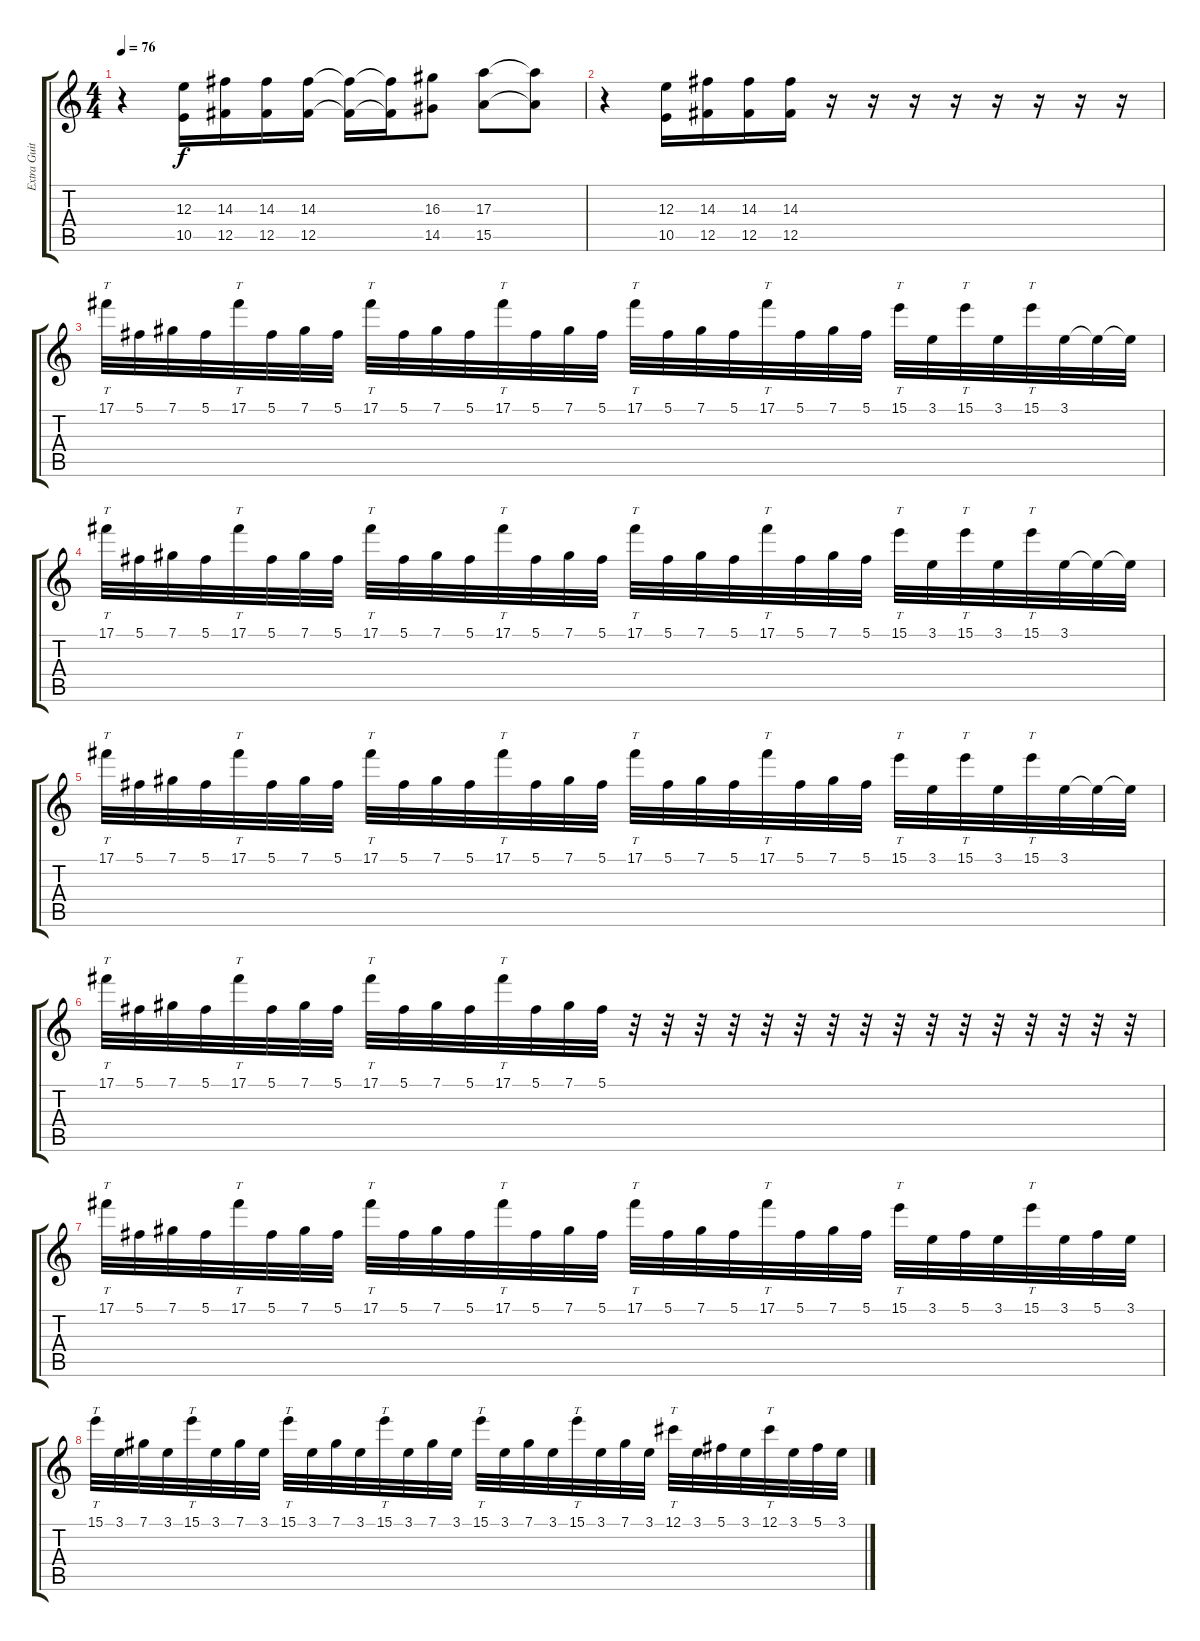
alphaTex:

\track ("Extra Guitar" "Extra Guit") {instrument distortionguitar}
\staff {score tabs}
\tuning (Db4 Ab3 E3 B2 Gb2 B1) {hide}
\ts (4 4)
\tempo 76
\clef g2
\ks c
r.4{dy f} (12.3 10.5).16 (14.3 12.5).16 (14.3 12.5).16 (14.3 12.5).16 (14.3{t} 12.5{t}).16 (14.3{t} 12.5{t}).16 (16.3 14.5).8 (17.3 15.5).8 (17.3{t} 15.5{t}).8 |
r.4 (12.3 10.5).16 (14.3 12.5).16 (14.3 12.5).16 (14.3 12.5).16 r.16 r.16 r.16 r.16 r.16 r.16 r.16 r.16 |
17.1.32{tt} 5.1.32 7.1.32 5.1.32 17.1.32{tt} 5.1.32 7.1.32 5.1.32 17.1.32{tt} 5.1.32 7.1.32 5.1.32 17.1.32{tt} 5.1.32 7.1.32 5.1.32 17.1.32{tt} 5.1.32 7.1.32 5.1.32 17.1.32{tt} 5.1.32 7.1.32 5.1.32 15.1.32{tt} 3.1.32 15.1.32{tt} 3.1.32 15.1.32{tt} 3.1.32 3.1{t}.32 3.1{t}.32 |
17.1.32{tt} 5.1.32 7.1.32 5.1.32 17.1.32{tt} 5.1.32 7.1.32 5.1.32 17.1.32{tt} 5.1.32 7.1.32 5.1.32 17.1.32{tt} 5.1.32 7.1.32 5.1.32 17.1.32{tt} 5.1.32 7.1.32 5.1.32 17.1.32{tt} 5.1.32 7.1.32 5.1.32 15.1.32{tt} 3.1.32 15.1.32{tt} 3.1.32 15.1.32{tt} 3.1.32 3.1{t}.32 3.1{t}.32 |
17.1.32{tt} 5.1.32 7.1.32 5.1.32 17.1.32{tt} 5.1.32 7.1.32 5.1.32 17.1.32{tt} 5.1.32 7.1.32 5.1.32 17.1.32{tt} 5.1.32 7.1.32 5.1.32 17.1.32{tt} 5.1.32 7.1.32 5.1.32 17.1.32{tt} 5.1.32 7.1.32 5.1.32 15.1.32{tt} 3.1.32 15.1.32{tt} 3.1.32 15.1.32{tt} 3.1.32 3.1{t}.32 3.1{t}.32 |
17.1.32{tt} 5.1.32 7.1.32 5.1.32 17.1.32{tt} 5.1.32 7.1.32 5.1.32 17.1.32{tt} 5.1.32 7.1.32 5.1.32 17.1.32{tt} 5.1.32 7.1.32 5.1.32 r.32 r.32 r.32 r.32 r.32 r.32 r.32 r.32 r.32 r.32 r.32 r.32 r.32 r.32 r.32 r.32 |
17.1.32{tt} 5.1.32 7.1.32 5.1.32 17.1.32{tt} 5.1.32 7.1.32 5.1.32 17.1.32{tt} 5.1.32 7.1.32 5.1.32 17.1.32{tt} 5.1.32 7.1.32 5.1.32 17.1.32{tt} 5.1.32 7.1.32 5.1.32 17.1.32{tt} 5.1.32 7.1.32 5.1.32 15.1.32{tt} 3.1.32 5.1.32 3.1.32 15.1.32{tt} 3.1.32 5.1.32 3.1.32 |
15.1.32{tt} 3.1.32 7.1.32 3.1.32 15.1.32{tt} 3.1.32 7.1.32 3.1.32 15.1.32{tt} 3.1.32 7.1.32 3.1.32 15.1.32{tt} 3.1.32 7.1.32 3.1.32 15.1.32{tt} 3.1.32 7.1.32 3.1.32 15.1.32{tt} 3.1.32 7.1.32 3.1.32 12.1.32{tt} 3.1.32 5.1.32 3.1.32 12.1.32{tt} 3.1.32 5.1.32 3.1.32
